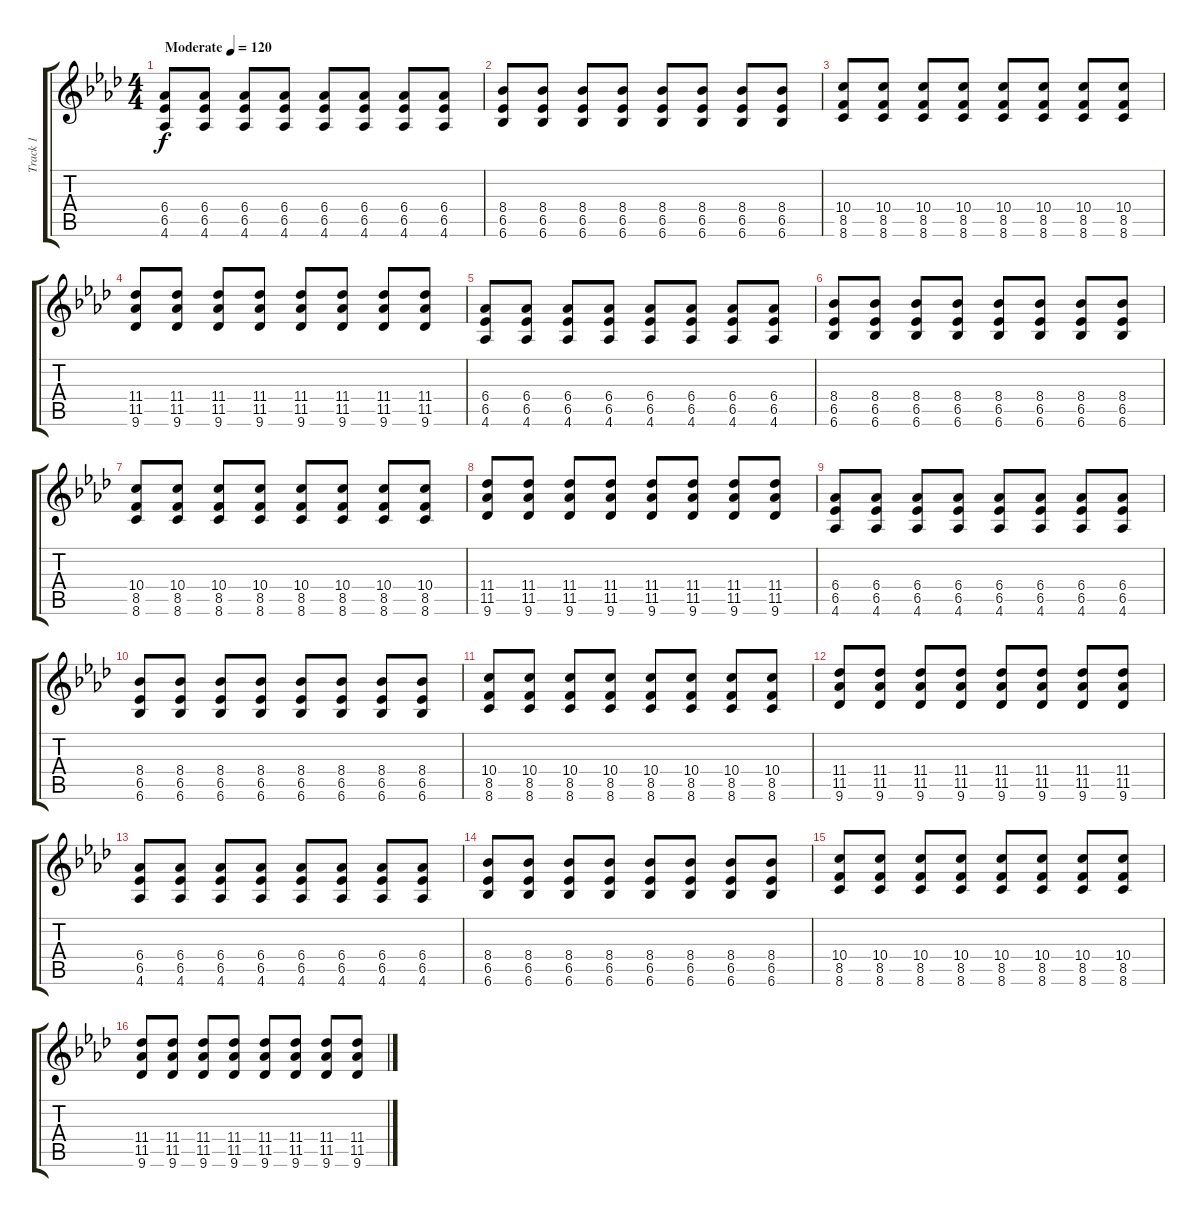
\track ("Track 1" "Track 1") {instrument overdrivenguitar}
\staff {score tabs}
\tuning (E4 B3 G3 D3 A2 E2) {hide}
\ts (4 4)
\tempo (120 "Moderate")
\clef g2
\ks ab
(6.4 6.5 4.6).8{dy f instrument overdrivenguitar} (6.4 6.5 4.6).8 (6.4 6.5 4.6).8 (6.4 6.5 4.6).8 (6.4 6.5 4.6).8 (6.4 6.5 4.6).8 (6.4 6.5 4.6).8 (6.4 6.5 4.6).8 |
(8.4 6.5 6.6).8 (8.4 6.5 6.6).8 (8.4 6.5 6.6).8 (8.4 6.5 6.6).8 (8.4 6.5 6.6).8 (8.4 6.5 6.6).8 (8.4 6.5 6.6).8 (8.4 6.5 6.6).8 |
(10.4 8.5 8.6).8 (10.4 8.5 8.6).8 (10.4 8.5 8.6).8 (10.4 8.5 8.6).8 (10.4 8.5 8.6).8 (10.4 8.5 8.6).8 (10.4 8.5 8.6).8 (10.4 8.5 8.6).8 |
(11.4 11.5 9.6).8 (11.4 11.5 9.6).8 (11.4 11.5 9.6).8 (11.4 11.5 9.6).8 (11.4 11.5 9.6).8 (11.4 11.5 9.6).8 (11.4 11.5 9.6).8 (11.4 11.5 9.6).8 |
(6.4 6.5 4.6).8 (6.4 6.5 4.6).8 (6.4 6.5 4.6).8 (6.4 6.5 4.6).8 (6.4 6.5 4.6).8 (6.4 6.5 4.6).8 (6.4 6.5 4.6).8 (6.4 6.5 4.6).8 |
(8.4 6.5 6.6).8 (8.4 6.5 6.6).8 (8.4 6.5 6.6).8 (8.4 6.5 6.6).8 (8.4 6.5 6.6).8 (8.4 6.5 6.6).8 (8.4 6.5 6.6).8 (8.4 6.5 6.6).8 |
(10.4 8.5 8.6).8 (10.4 8.5 8.6).8 (10.4 8.5 8.6).8 (10.4 8.5 8.6).8 (10.4 8.5 8.6).8 (10.4 8.5 8.6).8 (10.4 8.5 8.6).8 (10.4 8.5 8.6).8 |
(11.4 11.5 9.6).8 (11.4 11.5 9.6).8 (11.4 11.5 9.6).8 (11.4 11.5 9.6).8 (11.4 11.5 9.6).8 (11.4 11.5 9.6).8 (11.4 11.5 9.6).8 (11.4 11.5 9.6).8 |
(6.4 6.5 4.6).8 (6.4 6.5 4.6).8 (6.4 6.5 4.6).8 (6.4 6.5 4.6).8 (6.4 6.5 4.6).8 (6.4 6.5 4.6).8 (6.4 6.5 4.6).8 (6.4 6.5 4.6).8 |
(8.4 6.5 6.6).8 (8.4 6.5 6.6).8 (8.4 6.5 6.6).8 (8.4 6.5 6.6).8 (8.4 6.5 6.6).8 (8.4 6.5 6.6).8 (8.4 6.5 6.6).8 (8.4 6.5 6.6).8 |
(10.4 8.5 8.6).8 (10.4 8.5 8.6).8 (10.4 8.5 8.6).8 (10.4 8.5 8.6).8 (10.4 8.5 8.6).8 (10.4 8.5 8.6).8 (10.4 8.5 8.6).8 (10.4 8.5 8.6).8 |
(11.4 11.5 9.6).8 (11.4 11.5 9.6).8 (11.4 11.5 9.6).8 (11.4 11.5 9.6).8 (11.4 11.5 9.6).8 (11.4 11.5 9.6).8 (11.4 11.5 9.6).8 (11.4 11.5 9.6).8 |
(6.4 6.5 4.6).8 (6.4 6.5 4.6).8 (6.4 6.5 4.6).8 (6.4 6.5 4.6).8 (6.4 6.5 4.6).8 (6.4 6.5 4.6).8 (6.4 6.5 4.6).8 (6.4 6.5 4.6).8 |
(8.4 6.5 6.6).8 (8.4 6.5 6.6).8 (8.4 6.5 6.6).8 (8.4 6.5 6.6).8 (8.4 6.5 6.6).8 (8.4 6.5 6.6).8 (8.4 6.5 6.6).8 (8.4 6.5 6.6).8 |
(10.4 8.5 8.6).8 (10.4 8.5 8.6).8 (10.4 8.5 8.6).8 (10.4 8.5 8.6).8 (10.4 8.5 8.6).8 (10.4 8.5 8.6).8 (10.4 8.5 8.6).8 (10.4 8.5 8.6).8 |
(11.4 11.5 9.6).8 (11.4 11.5 9.6).8 (11.4 11.5 9.6).8 (11.4 11.5 9.6).8 (11.4 11.5 9.6).8 (11.4 11.5 9.6).8 (11.4 11.5 9.6).8 (11.4 11.5 9.6).8
